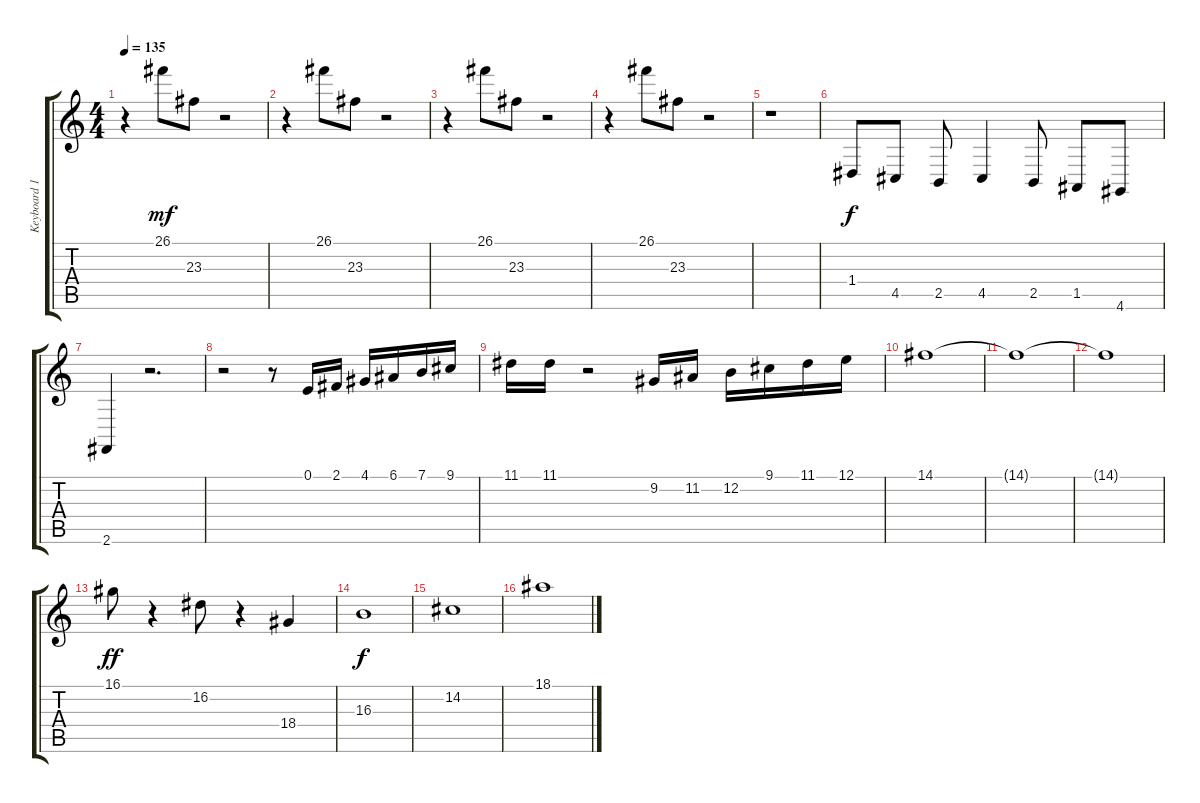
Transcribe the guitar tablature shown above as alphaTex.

\track ("Keyboard 1" "Keyboard 1") {instrument stringensemble1}
\staff {score tabs}
\tuning (E4 B3 G3 D3 A2 E2) {hide}
\ts (4 4)
\tempo 135
\clef g2
\ks c
r.4{dy f} 26.1.8{dy mf} 23.3.8 r.2 |
r.4 26.1.8 23.3.8 r.2 |
r.4 26.1.8 23.3.8 r.2 |
r.4 26.1.8 23.3.8 r.2 |
r.1 |
1.4.8{dy f} 4.5.8 2.5.8 4.5.4 2.5.8 1.5.8 4.6.8 |
2.6.4 r.2{d} |
r.2 r.8 0.1.16 2.1.16 4.1.16 6.1.16 7.1.16 9.1.16 |
11.1.16 11.1.16 r.2 9.2.16 11.2.16 12.2.16 9.1.16 11.1.16 12.1.16 |
14.1.1 |
14.1{t}.1 |
14.1{t}.1 |
16.1.8{dy ff} r.4 16.2.8 r.4 18.4.4 |
16.3.1{dy f} |
14.2.1 |
18.1.1
